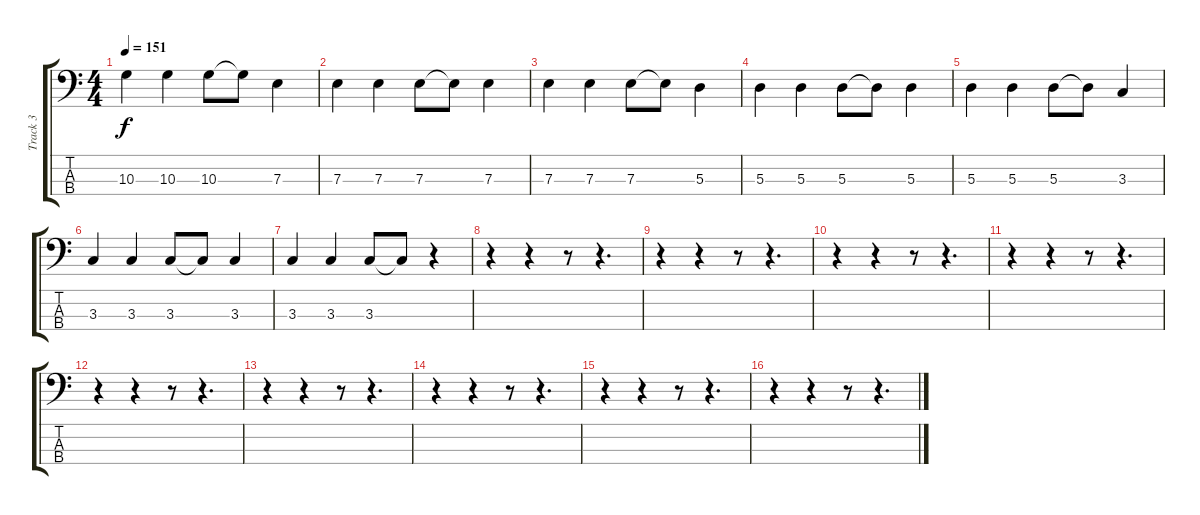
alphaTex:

\track ("Track 3" "Track 3") {instrument electricbassfinger}
\staff {score tabs}
\tuning (G2 D2 A1 E1) {hide}
\ts (4 4)
\tempo 151
\clef f4
\ks c
10.3.4{dy f} 10.3.4 10.3.8 10.3{t}.8 7.3.4 |
7.3.4 7.3.4 7.3.8 7.3{t}.8 7.3.4 |
7.3.4 7.3.4 7.3.8 7.3{t}.8 5.3.4 |
5.3.4 5.3.4 5.3.8 5.3{t}.8 5.3.4 |
5.3.4 5.3.4 5.3.8 5.3{t}.8 3.3.4 |
3.3.4 3.3.4 3.3.8 3.3{t}.8 3.3.4 |
3.3.4 3.3.4 3.3.8 3.3{t}.8 r.4 |
r.4 r.4 r.8 r.4{d} |
r.4 r.4 r.8 r.4{d} |
r.4 r.4 r.8 r.4{d} |
r.4 r.4 r.8 r.4{d} |
r.4 r.4 r.8 r.4{d} |
r.4 r.4 r.8 r.4{d} |
r.4 r.4 r.8 r.4{d} |
r.4 r.4 r.8 r.4{d} |
r.4 r.4 r.8 r.4{d}
